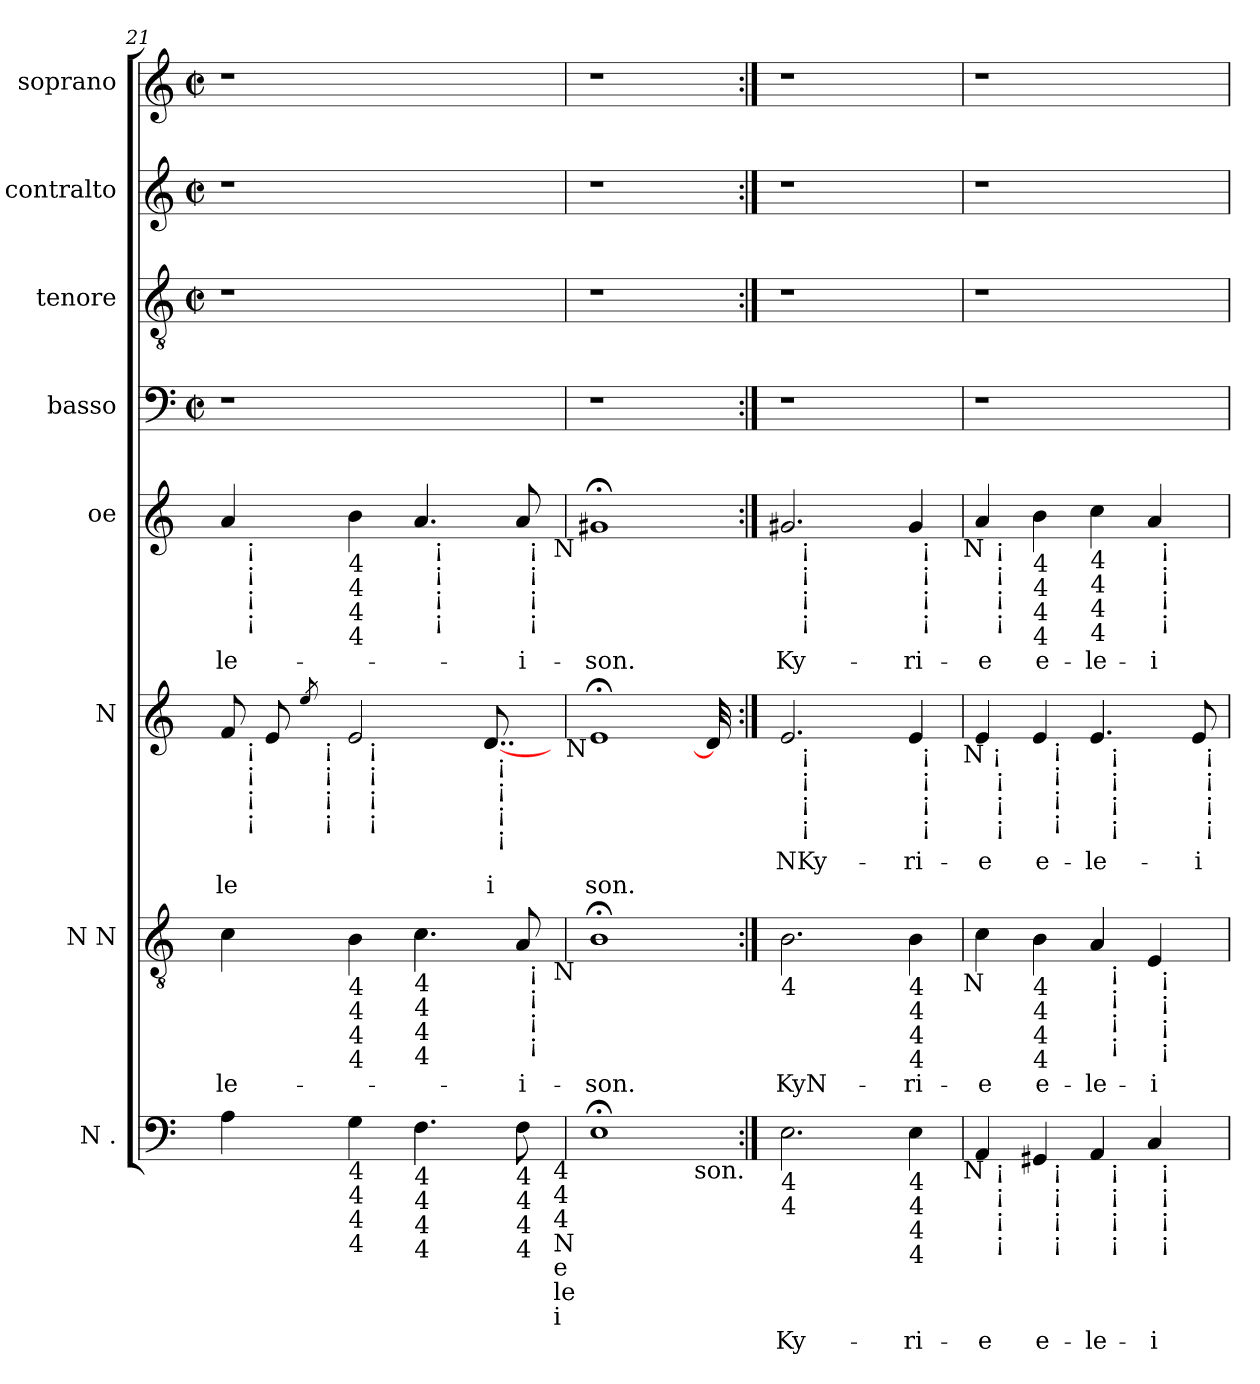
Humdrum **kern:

**kern	**text	**kern	**text	**kern	**text	**text	**kern	**text	**kern	**kern	**kern	**kern
*part8	*part8	*part7	*part7	*part6	*part6	*part6	*part5	*part5	*part4	*part3	*part2	*part1
*staff8	*staff8	*staff7	*staff7	*staff6	*staff6	*staff6	*staff5	*staff5	*staff4	*staff3	*staff2	*staff1
*I"N .	*	*I"N N	*	*I"N	*	*	*I"oe	*	*I"basso	*I"tenore	*I"contralto	*I"soprano
*	*	*I'N	*	*I'N	*	*	*	*	*	*	*	*
*clefF4	*	*clefGv2	*	*clefG2	*	*	*clefG2	*	*clefF4	*clefGv2	*clefG2	*clefG2
*k[]	*	*k[]	*	*k[]	*	*	*k[]	*	*k[]	*k[]	*k[]	*k[]
*C:	*	*C:	*	*C:	*	*	*C:	*	*C:	*C:	*C:	*C:
*	*	*	*	*	*	*	*	*	*M2/2	*M2/2	*M2/2	*M2/2
*	*	*	*	*	*	*	*	*	*met(c|)	*met(c|)	*met(c|)	*met(c|)
=21	=21	=21	=21	=21	=21	=21	=21	=21	=21	=21	=21	=21
!	!	!LO:TX:b:t=4	!	!	!	!	!	!	!	!	!	!
!	!	!LO:TX:b:t=4	!	!	!	!	!	!	!	!	!	!
!	!	!	!LO:LY:b	!	!	!LO:LY:b	!	!LO:LY:b	!	!	!	!
*	*	*^	*	*^	*	*	*^	*	*	*	*	*
*	*	*	*	*	*	*^	*	*	*	*^	*	*	*	*	*
*	*	*	*	*	*	*	*^	*	*	*	*	*	*	*	*	*	*
*	*	*	*	*	*	*	*	*^	*	*	*	*	*	*	*	*	*	*
4A\	.	4c\	2ryy	-le-	16ryy	8f/	8ryy	32ryy	4ryy	.	-le-	4a/	16ryy	2ryy	-le-	1r	1r	1r	1r
.	.	.	.	.	.	.	.	8ryy	.	.	.	.	.	.	.	.	.	.	.
!	!	!	!	!	!	!	!	!	!	!	!	!	!LO:TX:b:t=¡	!	!	!	!	!	!
!	!	!	!	!	!	!	!	!	!	!	!	!	!LO:TX:b:t=¡	!	!	!	!	!	!
!	!	!	!	!	!	!	!	!	!	!	!	!	!LO:TX:b:t=¡	!	!	!	!	!	!
!	!	!	!	!	!	!	!	!	!	!	!	!	!LO:TX:b:t=¡	!	!	!	!	!	!
!	!	!	!	!	!LO:TX:b:t=¡	!	!	!	!	!	!	!	!	!	!	!	!	!	!
!	!	!	!	!	!LO:TX:b:t=¡	!	!	!	!	!	!	!	!	!	!	!	!	!	!
!	!	!	!	!	!LO:TX:b:t=¡	!	!	!	!	!	!	!	!	!	!	!	!	!	!
!	!	!	!	!	!LO:TX:b:t=¡	!	!	!	!	!	!	!	!	!	!	!	!	!	!
.	.	.	.	.	2ryy	.	.	.	.	.	.	.	2ryy	.	.	.	.	.	.
.	.	.	.	.	.	32ryy	8e/	.	.	.	.	.	.	.	.	.	.	.	.
.	.	.	.	.	.	.	.	8qee/	.	.	.	.	.	.	.	.	.	.	.
!	!	!	!	!	!	!LO:TX:b:t=¡	!	!	!	!	!	!	!	!	!	!	!	!	!
!	!	!	!	!	!	!LO:TX:b:t=¡	!	!	!	!	!	!	!	!	!	!	!	!	!
!	!	!	!	!	!	!LO:TX:b:t=¡	!	!	!	!	!	!	!	!	!	!	!	!	!
!	!	!	!	!	!	!LO:TX:b:t=¡	!	!	!	!	!	!	!	!	!	!	!	!	!
.	.	.	.	.	.	2..ryy	.	8.ryy	.	.	.	.	.	.	.	.	.	.	.
!	!	!	!	!	!	!	!	!	!	!	!	!LO:TX:b:t=4	!	!	!	!	!	!	!
!	!	!	!	!	!	!	!	!	!	!	!	!LO:TX:b:t=4	!	!	!	!	!	!	!
!	!	!	!	!	!	!	!	!	!	!	!	!LO:TX:b:t=4	!	!	!	!	!	!	!
!	!	!	!	!	!	!	!	!	!	!	!	!LO:TX:b:t=4	!	!	!	!	!	!	!
!	!	!LO:TX:b:t=4	!	!	!	!	!	!	!	!	!	!	!	!	!	!	!	!	!
!	!	!LO:TX:b:t=4	!	!	!	!	!	!	!	!	!	!	!	!	!	!	!	!	!
!	!	!LO:TX:b:t=4	!	!	!	!	!	!	!	!	!	!	!	!	!	!	!	!	!
!	!	!LO:TX:b:t=4	!	!	!	!	!	!	!	!	!	!	!	!	!	!	!	!	!
!LO:TX:b:t=4	!	!	!	!	!	!	!	!	!	!	!	!	!	!	!	!	!	!	!
!LO:TX:b:t=4	!	!	!	!	!	!	!	!	!	!	!	!	!	!	!	!	!	!	!
!LO:TX:b:t=4	!	!	!	!	!	!	!	!	!	!	!	!	!	!	!	!	!	!	!
!LO:TX:b:t=4	!	!	!	!	!	!	!	!	!	!	!	!	!	!	!	!	!	!	!
4G\	.	4B\	.	.	.	.	2e/	.	16ryy	.	.	4b\	.	.	.	.	.	.	.
!	!	!	!	!	!	!	!	!	!LO:TX:b:t=¡	!	!	!	!	!	!	!	!	!	!
!	!	!	!	!	!	!	!	!	!LO:TX:b:t=¡	!	!	!	!	!	!	!	!	!	!
!	!	!	!	!	!	!	!	!	!LO:TX:b:t=¡	!	!	!	!	!	!	!	!	!	!
!	!	!	!	!	!	!	!	!	!LO:TX:b:t=¡	!	!	!	!	!	!	!	!	!	!
.	.	.	.	.	.	.	.	.	2ryy	.	.	.	.	.	.	.	.	.	.
.	.	.	.	.	.	.	.	4..ryy	.	.	.	.	.	.	.	.	.	.	.
!	!	!LO:TX:b:t=4	!	!	!	!	!	!	!	!	!	!	!	!	!	!	!	!	!
!	!	!LO:TX:b:t=4	!	!	!	!	!	!	!	!	!	!	!	!	!	!	!	!	!
!	!	!LO:TX:b:t=4	!	!	!	!	!	!	!	!	!	!	!	!	!	!	!	!	!
!	!	!LO:TX:b:t=4	!	!	!	!	!	!	!	!	!	!	!	!	!	!	!	!	!
!LO:TX:b:t=4	!	!	!	!	!	!	!	!	!	!	!	!	!	!	!	!	!	!	!
!LO:TX:b:t=4	!	!	!	!	!	!	!	!	!	!	!	!	!	!	!	!	!	!	!
!LO:TX:b:t=4	!	!	!	!	!	!	!	!	!	!	!	!	!	!	!	!	!	!	!
!LO:TX:b:t=4	!	!	!	!	!	!	!	!	!	!	!	!	!	!	!	!	!	!	!
4.F\	.	4.c\	4ryy	.	.	.	.	.	.	.	.	4.a/	.	4ryy	.	.	.	.	.
!	!	!	!	!	!	!	!	!	!	!	!	!	!LO:TX:b:t=¡	!	!	!	!	!	!
!	!	!	!	!	!	!	!	!	!	!	!	!	!LO:TX:b:t=¡	!	!	!	!	!	!
!	!	!	!	!	!	!	!	!	!	!	!	!	!LO:TX:b:t=¡	!	!	!	!	!	!
!	!	!	!	!	!	!	!	!	!	!	!	!	!LO:TX:b:t=¡	!	!	!	!	!	!
.	.	.	.	.	4...ryy	.	.	.	.	.	.	.	4...ryy	.	.	.	.	.	.
.	.	.	8ryy	.	.	.	16ryy	.	.	.	.	.	.	8ryy	.	.	.	.	.
!	!	!	!	!	!	!	!	!	!	!	!LO:LY:b:rj	!	!	!	!	!	!	!	!
.	.	.	.	.	.	.	.	[8..d/	.	.	-i-	.	.	.	.	.	.	.	.
!	!	!	!	!	!	!	!LO:TX:b:t=¡	!	!	!	!	!	!	!	!	!	!	!	!
!	!	!	!	!	!	!	!LO:TX:b:t=¡	!	!	!	!	!	!	!	!	!	!	!	!
!	!	!	!	!	!	!	!LO:TX:b:t=¡	!	!	!	!	!	!	!	!	!	!	!	!
!	!	!	!	!	!	!	!LO:TX:b:t=¡	!	!	!	!	!	!	!	!	!	!	!	!
.	.	.	.	.	.	.	8.ryy	.	8..ryy	.	.	.	.	.	.	.	.	.	.
!LO:TX:b:t=4	!	!	!	!	!	!	!	!	!	!	!	!	!	!	!	!	!	!	!
!LO:TX:b:t=4	!	!	!	!	!	!	!	!	!	!	!	!	!	!	!	!	!	!	!
!LO:TX:b:t=4	!	!	!	!	!	!	!	!	!	!	!	!	!	!	!	!	!	!	!
!LO:TX:b:t=4	!	!	!	!	!	!	!	!	!	!	!	!	!	!	!	!	!	!	!
!	!	!	!	!LO:LY:b	!	!	!	!	!	!	!	!	!	!	!LO:LY:b	!	!	!	!
8F\	.	8A/	32ryy	-i-	.	.	.	.	.	.	.	8a/	.	32ryy	-i-	.	.	.	.
!	!	!	!	!	!	!	!	!	!	!	!	!	!	!LO:TX:b:t=¡	!	!	!	!	!
!	!	!	!	!	!	!	!	!	!	!	!	!	!	!LO:TX:b:t=¡	!	!	!	!	!
!	!	!	!	!	!	!	!	!	!	!	!	!	!	!LO:TX:b:t=¡	!	!	!	!	!
!	!	!	!	!	!	!	!	!	!	!	!	!	!	!LO:TX:b:t=¡	!	!	!	!	!
!	!	!	!LO:TX:b:t=¡	!	!	!	!	!	!	!	!	!	!	!	!	!	!	!	!
!	!	!	!LO:TX:b:t=¡	!	!	!	!	!	!	!	!	!	!	!	!	!	!	!	!
!	!	!	!LO:TX:b:t=¡	!	!	!	!	!	!	!	!	!	!	!	!	!	!	!	!
!	!	!	!LO:TX:b:t=¡	!	!	!	!	!	!	!	!	!	!	!	!	!	!	!	!
.	.	.	8ryy	.	.	.	.	.	.	.	.	.	.	8ryy	.	.	.	.	.
!	!	!	!	!	!	!	!	!	!	!	!	!LO:TX:b:t=N	!	!	!	!	!	!	!
!	!	!LO:TX:b:t=N	!	!	!	!	!	!	!	!	!	!	!	!	!	!	!	!	!
!LO:TX:b:t=4	!	!	!	!	!	!	!	!	!	!	!	!	!	!	!	!	!	!	!
!LO:TX:b:t=4	!	!	!	!	!	!	!	!	!	!	!	!	!	!	!	!	!	!	!
!LO:TX:b:t=4	!	!	!	!	!	!	!	!	!	!	!	!	!	!	!	!	!	!	!
!LO:TX:b:t=N	!	!	!	!	!	!	!	!	!	!	!	!	!	!	!	!	!	!	!
!LO:TX:b:t=e	!	!	!	!	!	!	!	!	!	!	!	!	!	!	!	!	!	!	!
!LO:TX:b:t=le	!	!	!	!	!	!	!	!	!	!	!	!	!	!	!	!	!	!	!
!LO:TX:b:t=i	!	!	!	!	!	!	!	!	!	!	!	!	!	!	!	!	!	!	!
32ryy	.	32ryy	.	.	.	.	32ryy	32ryy	.	.	.	32ryy	.	.	.	32ryy	32ryy	32ryy	32ryy
!	!	!	!	!	!	!	!	!	!LO:TX:b:t=N	!	!	!	!	!	!	!	!	!	!
=22	=22	=22	=22	=22	=22	=22	=22	=22	=22	=22	=22	=22	=22	=22	=22	=22	=22	=22	=22
!	!	!	!	!LO:LY:b	!	!	!	!	!	!	!LO:LY:b	!	!	!	!LO:LY:b	!	!	!	!
*	*	*v	*v	*	*	*	*	*	*	*	*	*v	*v	*v	*	*	*	*	*
*	*	*	*	*v	*v	*v	*v	*v	*	*	*	*	*	*	*	*
1E;<	.	1B;<	-son.	1e;	.	-son.	1g#X;	-son.	1r	1r	1r	1r
!LO:TX:b:t=son.	!	!	!	!	!	!	!	!	!	!	!	!
16ryy	.	16ryy	.	32ryy	.	.	16ryy	.	16ryy	16ryy	16ryy	16ryy
.	.	.	.	32d/]	.	.	.	.	.	.	.	.
!!LO:PB:g=z
=23:|!	=23:|!	=23:|!	=23:|!	=23:|!	=23:|!	=23:|!	=23:|!	=23:|!	=23:|!	=23:|!	=23:|!	=23:|!
!	!	!	!	!LO:TX:b:t=N	!	!	!	!	!	!	!	!
!	!	!	!	!LO:TX:a:t=N	!	!	!	!	!	!	!	!
!	!	!LO:TX:b:t=4	!	!	!	!	!	!	!	!	!	!
!LO:TX:b:t=4	!	!	!	!	!	!	!	!	!	!	!	!
!LO:TX:b:t=4	!	!	!	!	!	!	!	!	!	!	!	!
!	!LO:LY:b	!	!LO:LY:b	!	!LO:LY:b:rj	!	!	!LO:LY:b	!	!	!	!
*	*	*	*	*^	*	*	*^	*	*	*	*	*
*	*	*	*	*	*^	*	*	*	*^	*	*	*	*	*
2.E\	-Ky-	2.B\	KyN-	2.e/	16ryy	2ryy	-NKy-	.	2.g#X/	16ryy	2ryy	Ky-	1r	1r	1r	1r
!	!	!	!	!	!	!	!	!	!	!LO:TX:b:t=¡	!	!	!	!	!	!
!	!	!	!	!	!	!	!	!	!	!LO:TX:b:t=¡	!	!	!	!	!	!
!	!	!	!	!	!	!	!	!	!	!LO:TX:b:t=¡	!	!	!	!	!	!
!	!	!	!	!	!	!	!	!	!	!LO:TX:b:t=¡	!	!	!	!	!	!
!	!	!	!	!	!LO:TX:b:t=¡	!	!	!	!	!	!	!	!	!	!	!
!	!	!	!	!	!LO:TX:b:t=¡	!	!	!	!	!	!	!	!	!	!	!
!	!	!	!	!	!LO:TX:b:t=¡	!	!	!	!	!	!	!	!	!	!	!
!	!	!	!	!	!LO:TX:b:t=¡	!	!	!	!	!	!	!	!	!	!	!
.	.	.	.	.	2...ryy	.	.	.	.	2...ryy	.	.	.	.	.	.
.	.	.	.	.	.	4ryy	.	.	.	.	4ryy	.	.	.	.	.
!	!	!LO:TX:b:t=4	!	!	!	!	!	!	!	!	!	!	!	!	!	!
!	!	!LO:TX:b:t=4	!	!	!	!	!	!	!	!	!	!	!	!	!	!
!	!	!LO:TX:b:t=4	!	!	!	!	!	!	!	!	!	!	!	!	!	!
!	!	!LO:TX:b:t=4	!	!	!	!	!	!	!	!	!	!	!	!	!	!
!LO:TX:b:t=4	!	!	!	!	!	!	!	!	!	!	!	!	!	!	!	!
!LO:TX:b:t=4	!	!	!	!	!	!	!	!	!	!	!	!	!	!	!	!
!LO:TX:b:t=4	!	!	!	!	!	!	!	!	!	!	!	!	!	!	!	!
!LO:TX:b:t=4	!	!	!	!	!	!	!	!	!	!	!	!	!	!	!	!
!	!LO:LY:b	!	!LO:LY:b	!	!	!	!LO:LY:b	!	!	!	!	!LO:LY:b	!	!	!	!
4E\	-ri-	4B\	-ri-	4e/	.	32ryy	-ri-	.	4g#/	.	32ryy	-ri-	.	.	.	.
!	!	!	!	!	!	!	!	!	!	!	!LO:TX:b:t=¡	!	!	!	!	!
!	!	!	!	!	!	!	!	!	!	!	!LO:TX:b:t=¡	!	!	!	!	!
!	!	!	!	!	!	!	!	!	!	!	!LO:TX:b:t=¡	!	!	!	!	!
!	!	!	!	!	!	!	!	!	!	!	!LO:TX:b:t=¡	!	!	!	!	!
!	!	!	!	!	!	!LO:TX:b:t=¡	!	!	!	!	!	!	!	!	!	!
!	!	!	!	!	!	!LO:TX:b:t=¡	!	!	!	!	!	!	!	!	!	!
!	!	!	!	!	!	!LO:TX:b:t=¡	!	!	!	!	!	!	!	!	!	!
!	!	!	!	!	!	!LO:TX:b:t=¡	!	!	!	!	!	!	!	!	!	!
.	.	.	.	.	.	8..ryy	.	.	.	.	8..ryy	.	.	.	.	.
!	!	!	!	!	!	!	!	!	!LO:TX:b:t=N	!	!	!	!	!	!	!
!	!	!	!	!LO:TX:b:t=N ¡	!	!	!	!	!	!	!	!	!	!	!	!
!	!	!LO:TX:b:t=N	!	!	!	!	!	!	!	!	!	!	!	!	!	!
!LO:TX:b:t=N	!	!	!	!	!	!	!	!	!	!	!	!	!	!	!	!
=24	=24	=24	=24	=24	=24	=24	=24	=24	=24	=24	=24	=24	=24	=24	=24	=24
!	!	!LO:TX:b:t=4	!	!	!	!	!	!	!	!	!	!	!	!	!	!
!	!	!LO:TX:b:t=4	!	!	!	!	!	!	!	!	!	!	!	!	!	!
!	!LO:LY:b	!	!LO:LY:b	!	!	!	!LO:LY:b	!	!	!	!	!LO:LY:b	!	!	!	!
*^	*	*^	*	*	*^	*^	*	*	*	*	*	*	*	*	*	*
*	*^	*	*	*^	*	*	*	*	*	*	*	*	*	*	*	*	*	*	*	*
*	*	*^	*	*	*	*	*	*	*	*	*	*	*	*	*	*	*	*	*	*	*	*
*	*	*	*^	*	*	*	*	*	*	*	*	*	*	*	*	*	*	*	*	*	*	*	*
4AA/	16ryy	4ryy	2ryy	2ryy	-e	4c\	2ryy	2ryy	-e	4e/	16ryy	4ryy	2ryy	2ryy	-e	.	4a/	16ryy	2ryy	-e	1r	1r	1r	1r
!	!	!	!	!	!	!	!	!	!	!	!	!	!	!	!	!	!	!LO:TX:b:t=¡	!	!	!	!	!	!
!	!	!	!	!	!	!	!	!	!	!	!	!	!	!	!	!	!	!LO:TX:b:t=¡	!	!	!	!	!	!
!	!	!	!	!	!	!	!	!	!	!	!	!	!	!	!	!	!	!LO:TX:b:t=¡	!	!	!	!	!	!
!	!	!	!	!	!	!	!	!	!	!	!	!	!	!	!	!	!	!LO:TX:b:t=¡	!	!	!	!	!	!
!	!	!	!	!	!	!	!	!	!	!	!LO:TX:b:t=¡	!	!	!	!	!	!	!	!	!	!	!	!	!
!	!	!	!	!	!	!	!	!	!	!	!LO:TX:b:t=¡	!	!	!	!	!	!	!	!	!	!	!	!	!
!	!	!	!	!	!	!	!	!	!	!	!LO:TX:b:t=¡	!	!	!	!	!	!	!	!	!	!	!	!	!
!	!LO:TX:b:t=¡	!	!	!	!	!	!	!	!	!	!	!	!	!	!	!	!	!	!	!	!	!	!	!
!	!LO:TX:b:t=¡	!	!	!	!	!	!	!	!	!	!	!	!	!	!	!	!	!	!	!	!	!	!	!
!	!LO:TX:b:t=¡	!	!	!	!	!	!	!	!	!	!	!	!	!	!	!	!	!	!	!	!	!	!	!
!	!LO:TX:b:t=¡	!	!	!	!	!	!	!	!	!	!	!	!	!	!	!	!	!	!	!	!	!	!	!
.	2...ryy	.	.	.	.	.	.	.	.	.	2...ryy	.	.	.	.	.	.	2...ryy	.	.	.	.	.	.
!	!	!	!	!	!	!	!	!	!	!	!	!	!	!	!	!	!LO:TX:b:t=4	!	!	!	!	!	!	!
!	!	!	!	!	!	!	!	!	!	!	!	!	!	!	!	!	!LO:TX:b:t=4	!	!	!	!	!	!	!
!	!	!	!	!	!	!	!	!	!	!	!	!	!	!	!	!	!LO:TX:b:t=4	!	!	!	!	!	!	!
!	!	!	!	!	!	!	!	!	!	!	!	!	!	!	!	!	!LO:TX:b:t=4	!	!	!	!	!	!	!
!	!	!	!	!	!	!LO:TX:b:t=4	!	!	!	!	!	!	!	!	!	!	!	!	!	!	!	!	!	!
!	!	!	!	!	!	!LO:TX:b:t=4	!	!	!	!	!	!	!	!	!	!	!	!	!	!	!	!	!	!
!	!	!	!	!	!	!LO:TX:b:t=4	!	!	!	!	!	!	!	!	!	!	!	!	!	!	!	!	!	!
!	!	!	!	!	!	!LO:TX:b:t=4	!	!	!	!	!	!	!	!	!	!	!	!	!	!	!	!	!	!
!	!	!	!	!	!LO:LY:b	!	!	!	!LO:LY:b	!	!	!	!	!	!LO:LY:b	!	!	!	!	!LO:LY:b	!	!	!	!
4GG#X/	.	16ryy	.	.	e-	4B\	.	.	e-	4e/	.	16ryy	.	.	e-	.	4b\	.	.	e-	.	.	.	.
!	!	!	!	!	!	!	!	!	!	!	!	!LO:TX:b:t=¡	!	!	!	!	!	!	!	!	!	!	!	!
!	!	!	!	!	!	!	!	!	!	!	!	!LO:TX:b:t=¡	!	!	!	!	!	!	!	!	!	!	!	!
!	!	!	!	!	!	!	!	!	!	!	!	!LO:TX:b:t=¡	!	!	!	!	!	!	!	!	!	!	!	!
!	!	!	!	!	!	!	!	!	!	!	!	!LO:TX:b:t=¡	!	!	!	!	!	!	!	!	!	!	!	!
!	!	!LO:TX:b:t=¡	!	!	!	!	!	!	!	!	!	!	!	!	!	!	!	!	!	!	!	!	!	!
!	!	!LO:TX:b:t=¡	!	!	!	!	!	!	!	!	!	!	!	!	!	!	!	!	!	!	!	!	!	!
!	!	!LO:TX:b:t=¡	!	!	!	!	!	!	!	!	!	!	!	!	!	!	!	!	!	!	!	!	!	!
!	!	!LO:TX:b:t=¡	!	!	!	!	!	!	!	!	!	!	!	!	!	!	!	!	!	!	!	!	!	!
.	.	2ryy	.	.	.	.	.	.	.	.	.	2ryy	.	.	.	.	.	.	.	.	.	.	.	.
!	!	!	!	!	!	!	!	!	!	!	!	!	!	!	!	!	!LO:TX:b:t=4	!	!	!	!	!	!	!
!	!	!	!	!	!	!	!	!	!	!	!	!	!	!	!	!	!LO:TX:b:t=4	!	!	!	!	!	!	!
!	!	!	!	!	!	!	!	!	!	!	!	!	!	!	!	!	!LO:TX:b:t=4	!	!	!	!	!	!	!
!	!	!	!	!	!	!	!	!	!	!	!	!	!	!	!	!	!LO:TX:b:t=4	!	!	!	!	!	!	!
!	!	!	!	!	!LO:LY:b	!	!	!	!LO:LY:b	!	!	!	!	!	!LO:LY:b	!	!	!	!	!LO:LY:b	!	!	!	!
4AA/	.	.	16ryy	4ryy	-le-	4A/	16ryy	4ryy	-le-	4.e/	.	.	16ryy	4ryy	-le-	.	4cc\	.	4ryy	-le-	.	.	.	.
!	!	!	!	!	!	!	!	!	!	!	!	!	!LO:TX:b:t=¡	!	!	!	!	!	!	!	!	!	!	!
!	!	!	!	!	!	!	!	!	!	!	!	!	!LO:TX:b:t=¡	!	!	!	!	!	!	!	!	!	!	!
!	!	!	!	!	!	!	!	!	!	!	!	!	!LO:TX:b:t=¡	!	!	!	!	!	!	!	!	!	!	!
!	!	!	!	!	!	!	!	!	!	!	!	!	!LO:TX:b:t=¡	!	!	!	!	!	!	!	!	!	!	!
!	!	!	!	!	!	!	!LO:TX:b:t=¡	!	!	!	!	!	!	!	!	!	!	!	!	!	!	!	!	!
!	!	!	!	!	!	!	!LO:TX:b:t=¡	!	!	!	!	!	!	!	!	!	!	!	!	!	!	!	!	!
!	!	!	!	!	!	!	!LO:TX:b:t=¡	!	!	!	!	!	!	!	!	!	!	!	!	!	!	!	!	!
!	!	!	!	!	!	!	!LO:TX:b:t=¡	!	!	!	!	!	!	!	!	!	!	!	!	!	!	!	!	!
!	!	!	!LO:TX:b:t=¡	!	!	!	!	!	!	!	!	!	!	!	!	!	!	!	!	!	!	!	!	!
!	!	!	!LO:TX:b:t=¡	!	!	!	!	!	!	!	!	!	!	!	!	!	!	!	!	!	!	!	!	!
!	!	!	!LO:TX:b:t=¡	!	!	!	!	!	!	!	!	!	!	!	!	!	!	!	!	!	!	!	!	!
!	!	!	!LO:TX:b:t=¡	!	!	!	!	!	!	!	!	!	!	!	!	!	!	!	!	!	!	!	!	!
.	.	.	4..ryy	.	.	.	4..ryy	.	.	.	.	.	4..ryy	.	.	.	.	.	.	.	.	.	.	.
!	!	!	!	!	!LO:LY:b:rj	!	!	!	!LO:LY:b:rj	!	!	!	!	!	!	!	!	!	!	!LO:LY:b:rj	!	!	!	!
4C/	.	.	.	32ryy	-i-	4E/	.	32ryy	-i-	.	.	.	.	8ryy	.	.	4a/	.	32ryy	-i-	.	.	.	.
!	!	!	!	!	!	!	!	!	!	!	!	!	!	!	!	!	!	!	!LO:TX:b:t=¡	!	!	!	!	!
!	!	!	!	!	!	!	!	!	!	!	!	!	!	!	!	!	!	!	!LO:TX:b:t=¡	!	!	!	!	!
!	!	!	!	!	!	!	!	!	!	!	!	!	!	!	!	!	!	!	!LO:TX:b:t=¡	!	!	!	!	!
!	!	!	!	!	!	!	!	!	!	!	!	!	!	!	!	!	!	!	!LO:TX:b:t=¡	!	!	!	!	!
!	!	!	!	!	!	!	!	!LO:TX:b:t=¡	!	!	!	!	!	!	!	!	!	!	!	!	!	!	!	!
!	!	!	!	!	!	!	!	!LO:TX:b:t=¡	!	!	!	!	!	!	!	!	!	!	!	!	!	!	!	!
!	!	!	!	!	!	!	!	!LO:TX:b:t=¡	!	!	!	!	!	!	!	!	!	!	!	!	!	!	!	!
!	!	!	!	!	!	!	!	!LO:TX:b:t=¡	!	!	!	!	!	!	!	!	!	!	!	!	!	!	!	!
!	!	!	!	!LO:TX:b:t=¡	!	!	!	!	!	!	!	!	!	!	!	!	!	!	!	!	!	!	!	!
!	!	!	!	!LO:TX:b:t=¡	!	!	!	!	!	!	!	!	!	!	!	!	!	!	!	!	!	!	!	!
!	!	!	!	!LO:TX:b:t=¡	!	!	!	!	!	!	!	!	!	!	!	!	!	!	!	!	!	!	!	!
!	!	!	!	!LO:TX:b:t=¡	!	!	!	!	!	!	!	!	!	!	!	!	!	!	!	!	!	!	!	!
.	.	.	.	8..ryy	.	.	.	8..ryy	.	.	.	.	.	.	.	.	.	.	8..ryy	.	.	.	.	.
.	.	8.ryy	.	.	.	.	.	.	.	.	.	8.ryy	.	.	.	.	.	.	.	.	.	.	.	.
!	!	!	!	!	!	!	!	!	!	!	!	!	!	!	!LO:LY:b:rj	!	!	!	!	!	!	!	!	!
.	.	.	.	.	.	.	.	.	.	8e/	.	.	.	32ryy	-i-	.	.	.	.	.	.	.	.	.
!	!	!	!	!	!	!	!	!	!	!	!	!	!	!LO:TX:b:t=¡	!	!	!	!	!	!	!	!	!	!
!	!	!	!	!	!	!	!	!	!	!	!	!	!	!LO:TX:b:t=¡	!	!	!	!	!	!	!	!	!	!
!	!	!	!	!	!	!	!	!	!	!	!	!	!	!LO:TX:b:t=¡	!	!	!	!	!	!	!	!	!	!
!	!	!	!	!	!	!	!	!	!	!	!	!	!	!LO:TX:b:t=¡	!	!	!	!	!	!	!	!	!	!
.	.	.	.	.	.	.	.	.	.	.	.	.	.	16.ryy	.	.	.	.	.	.	.	.	.	.
!	!	!	!	!	!	!	!	!	!	!	!	!	!	!	!	!	!LO:TX:b:t=N 4	!	!	!	!	!	!	!
!	!	!	!	!	!	!	!	!	!	!LO:TX:b:t=N ¡	!	!	!	!	!	!	!	!	!	!	!	!	!	!
!	!	!	!	!	!	!LO:TX:b:t=N	!	!	!	!	!	!	!	!	!	!	!	!	!	!	!	!	!	!
!LO:TX:b:t=N	!	!	!	!	!	!	!	!	!	!	!	!	!	!	!	!	!	!	!	!	!	!	!	!
*v	*v	*v	*v	*v	*	*	*	*	*	*v	*v	*v	*v	*v	*	*	*v	*v	*v	*	*	*	*	*
*	*	*v	*v	*v	*	*	*	*	*	*	*	*	*	*
=	=	=	=	=	=	=	=	=	=	=	=	=
*-	*-	*-	*-	*-	*-	*-	*-	*-	*-	*-	*-	*-
